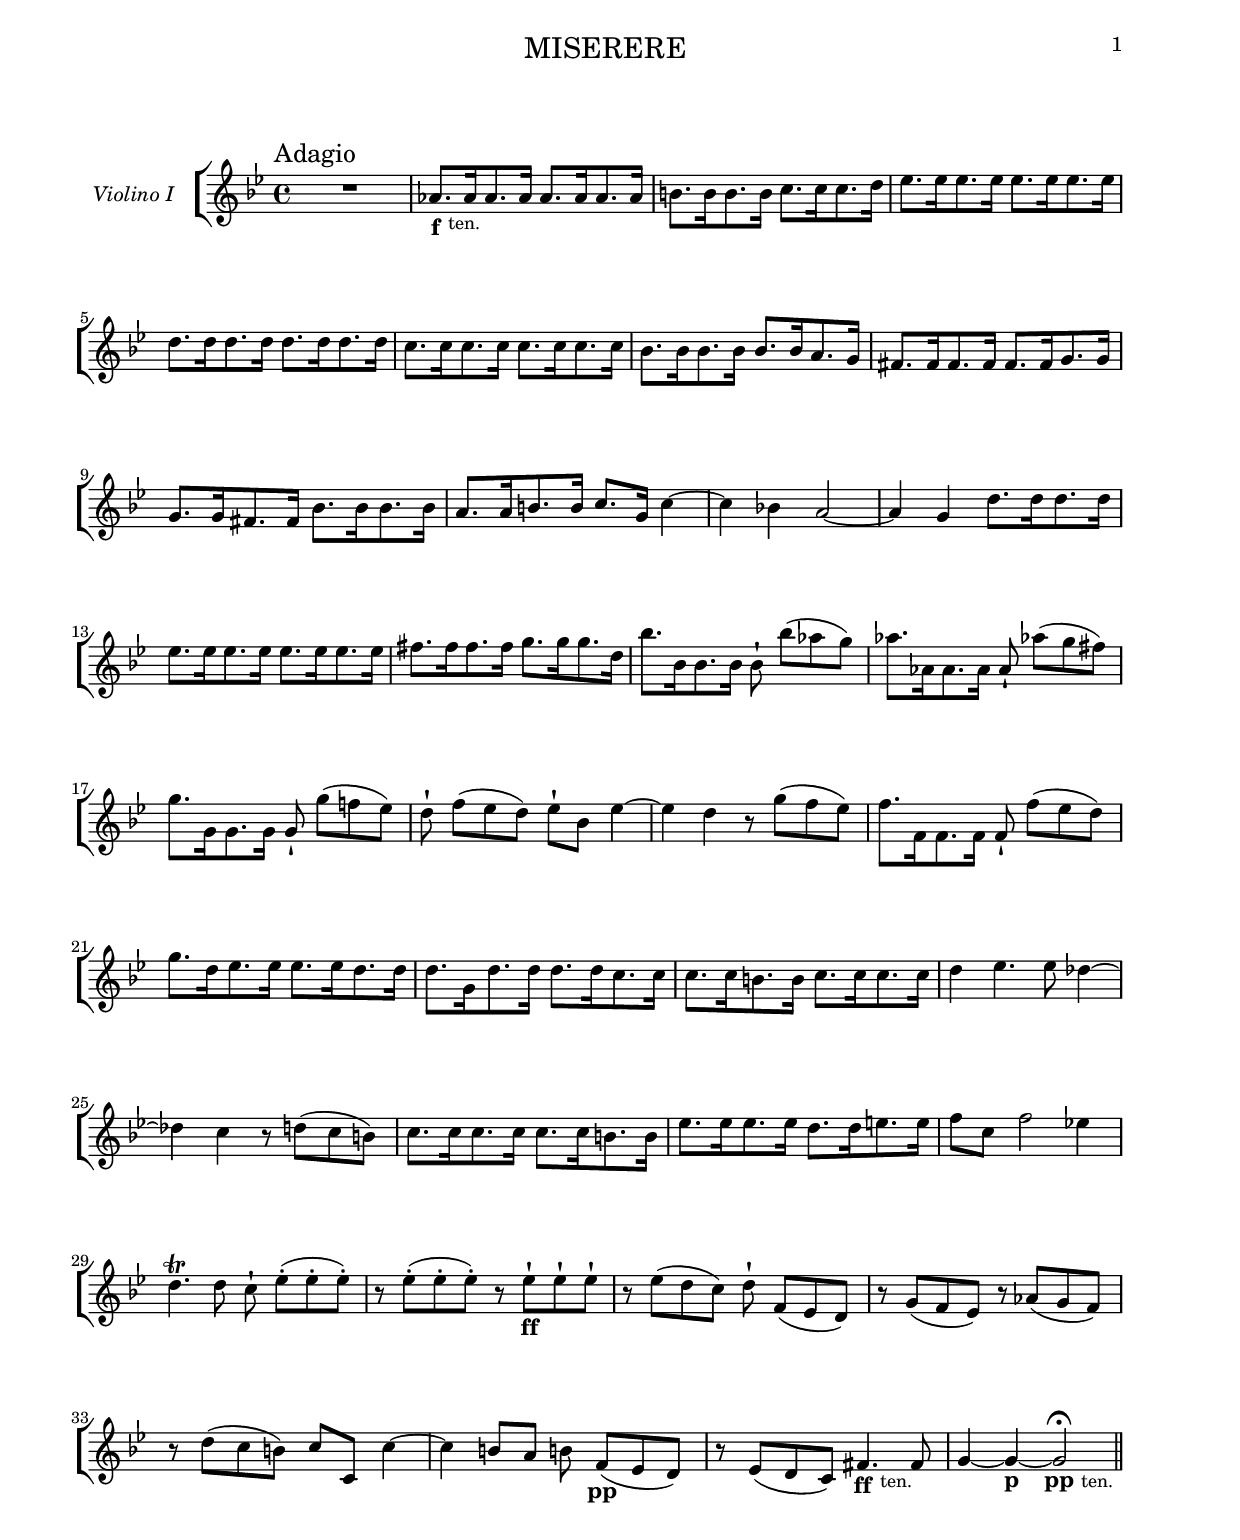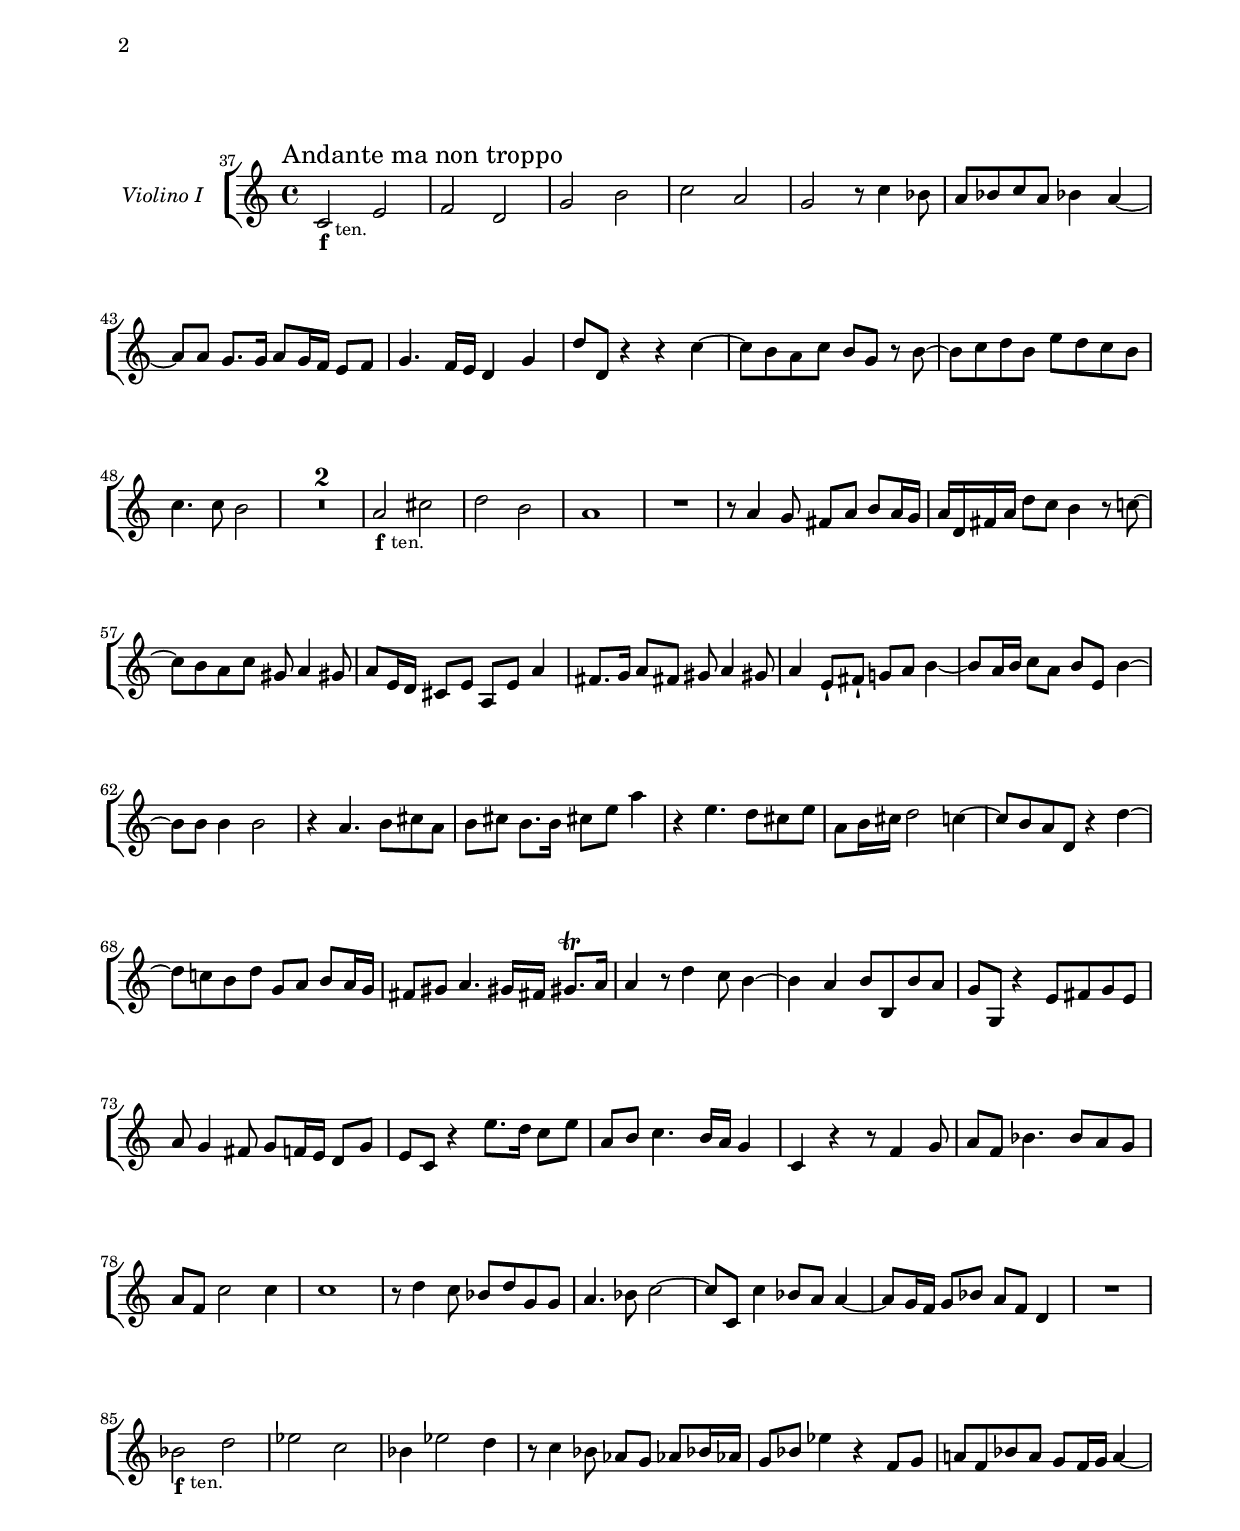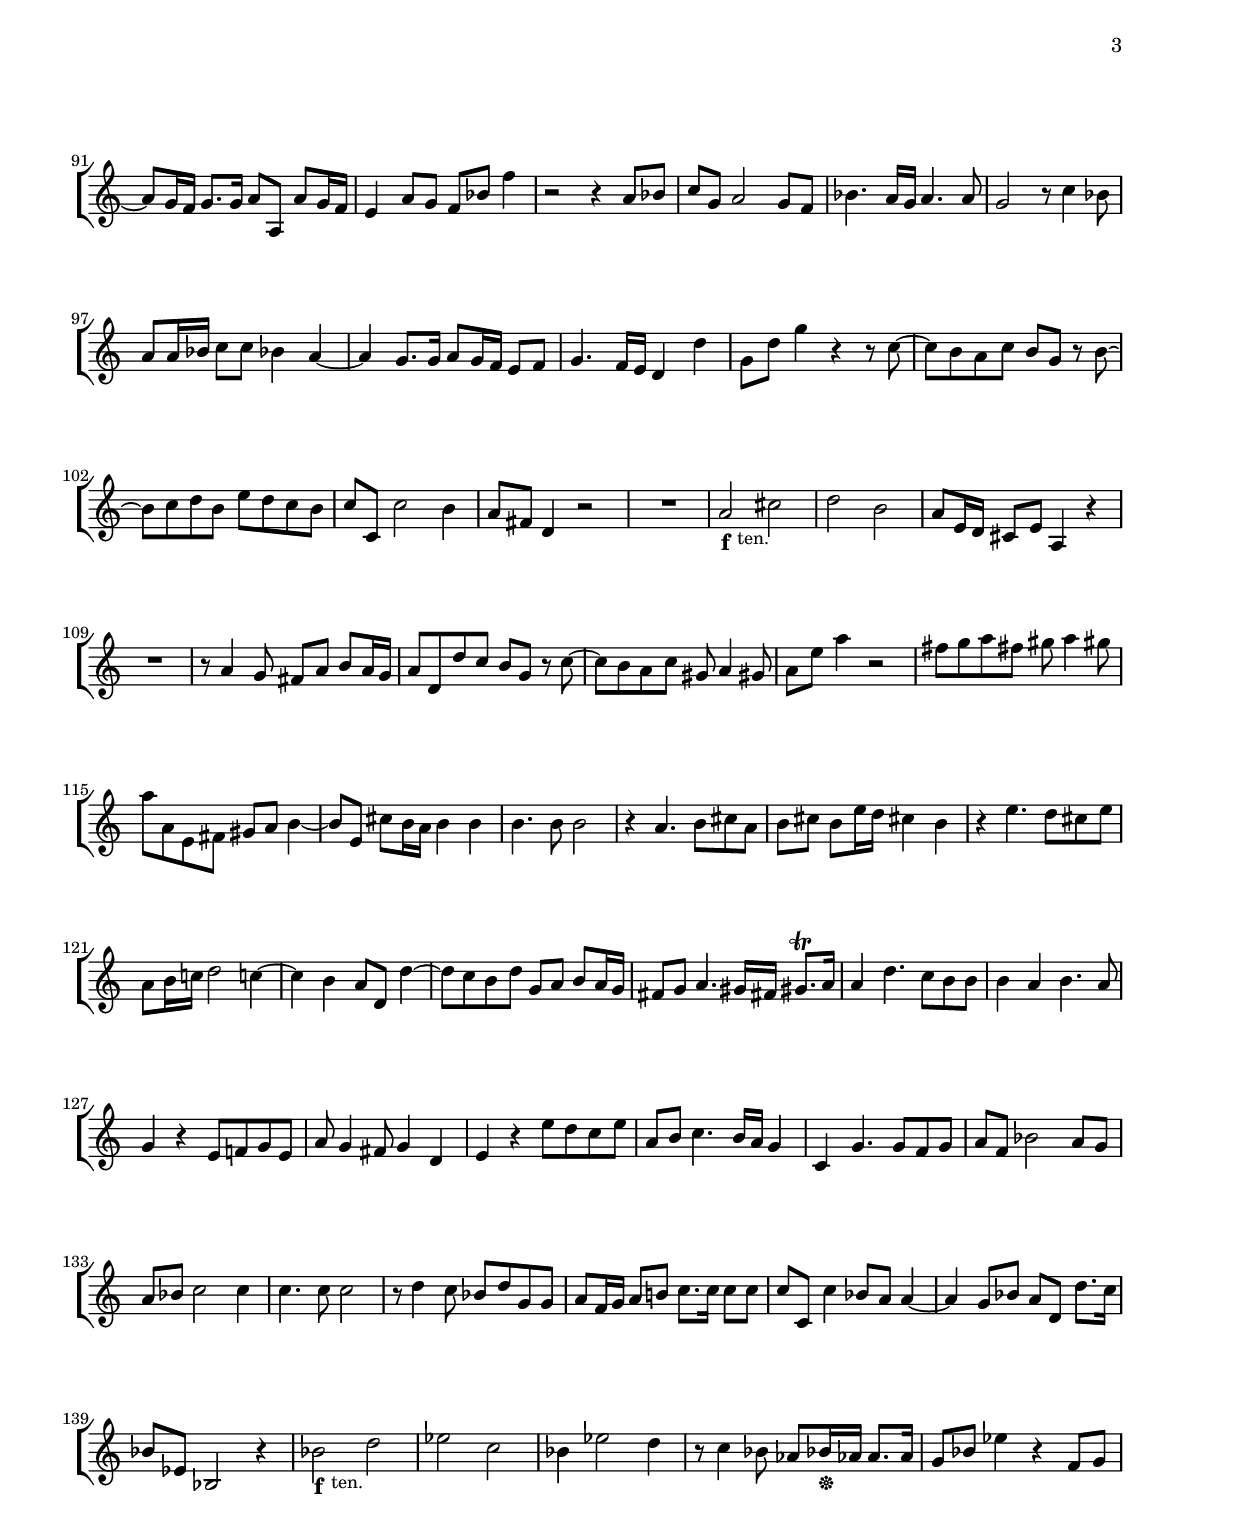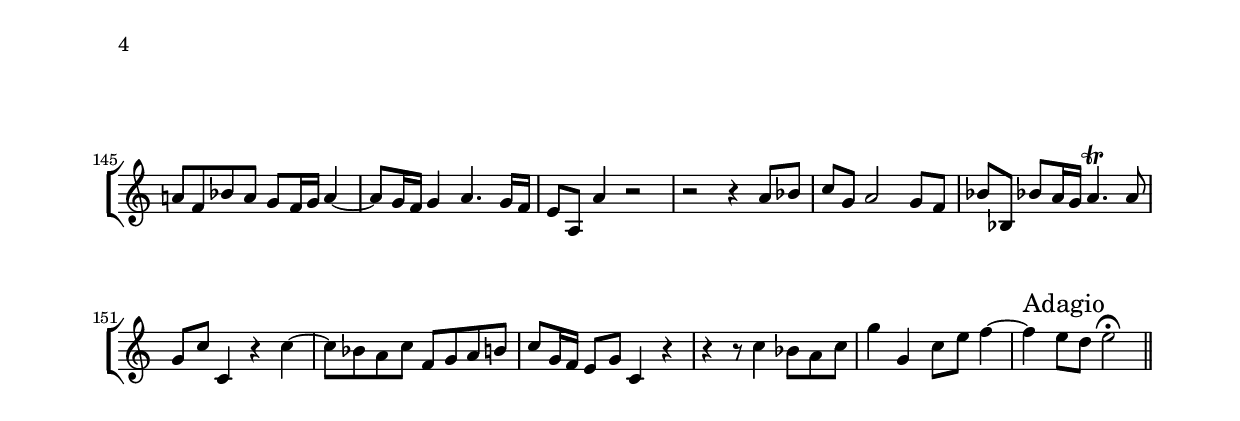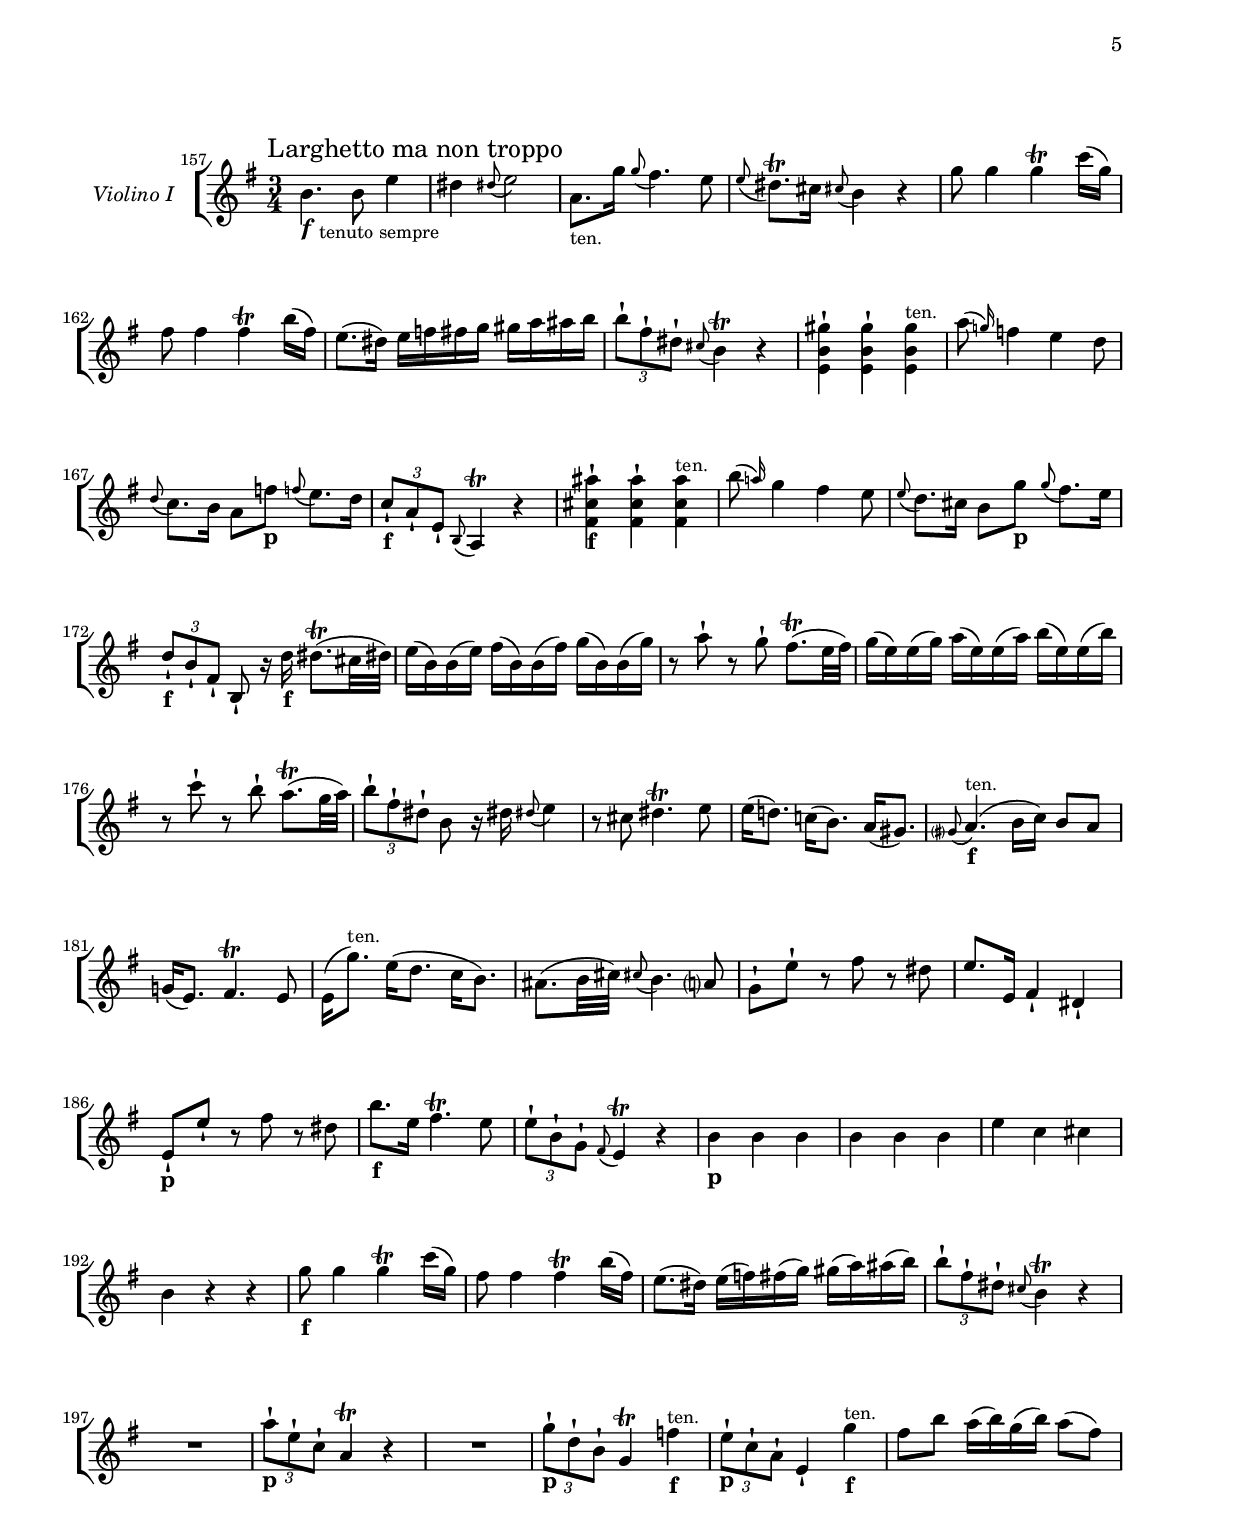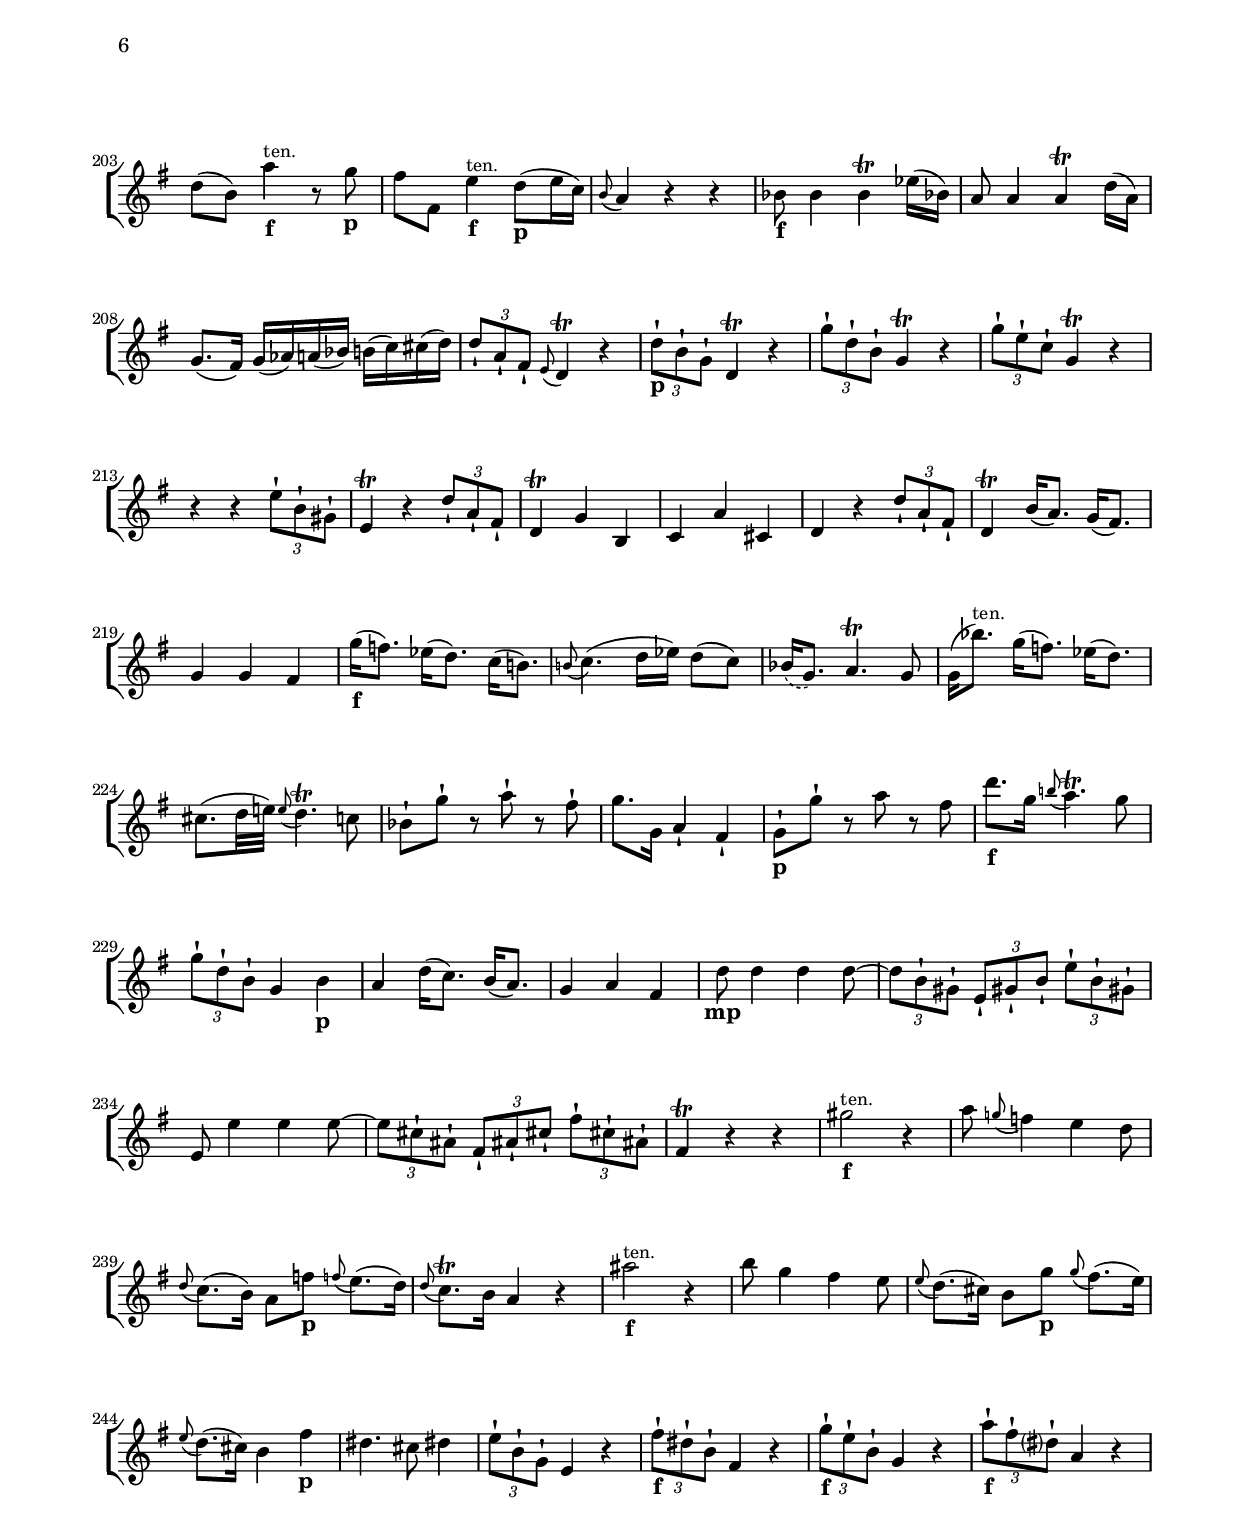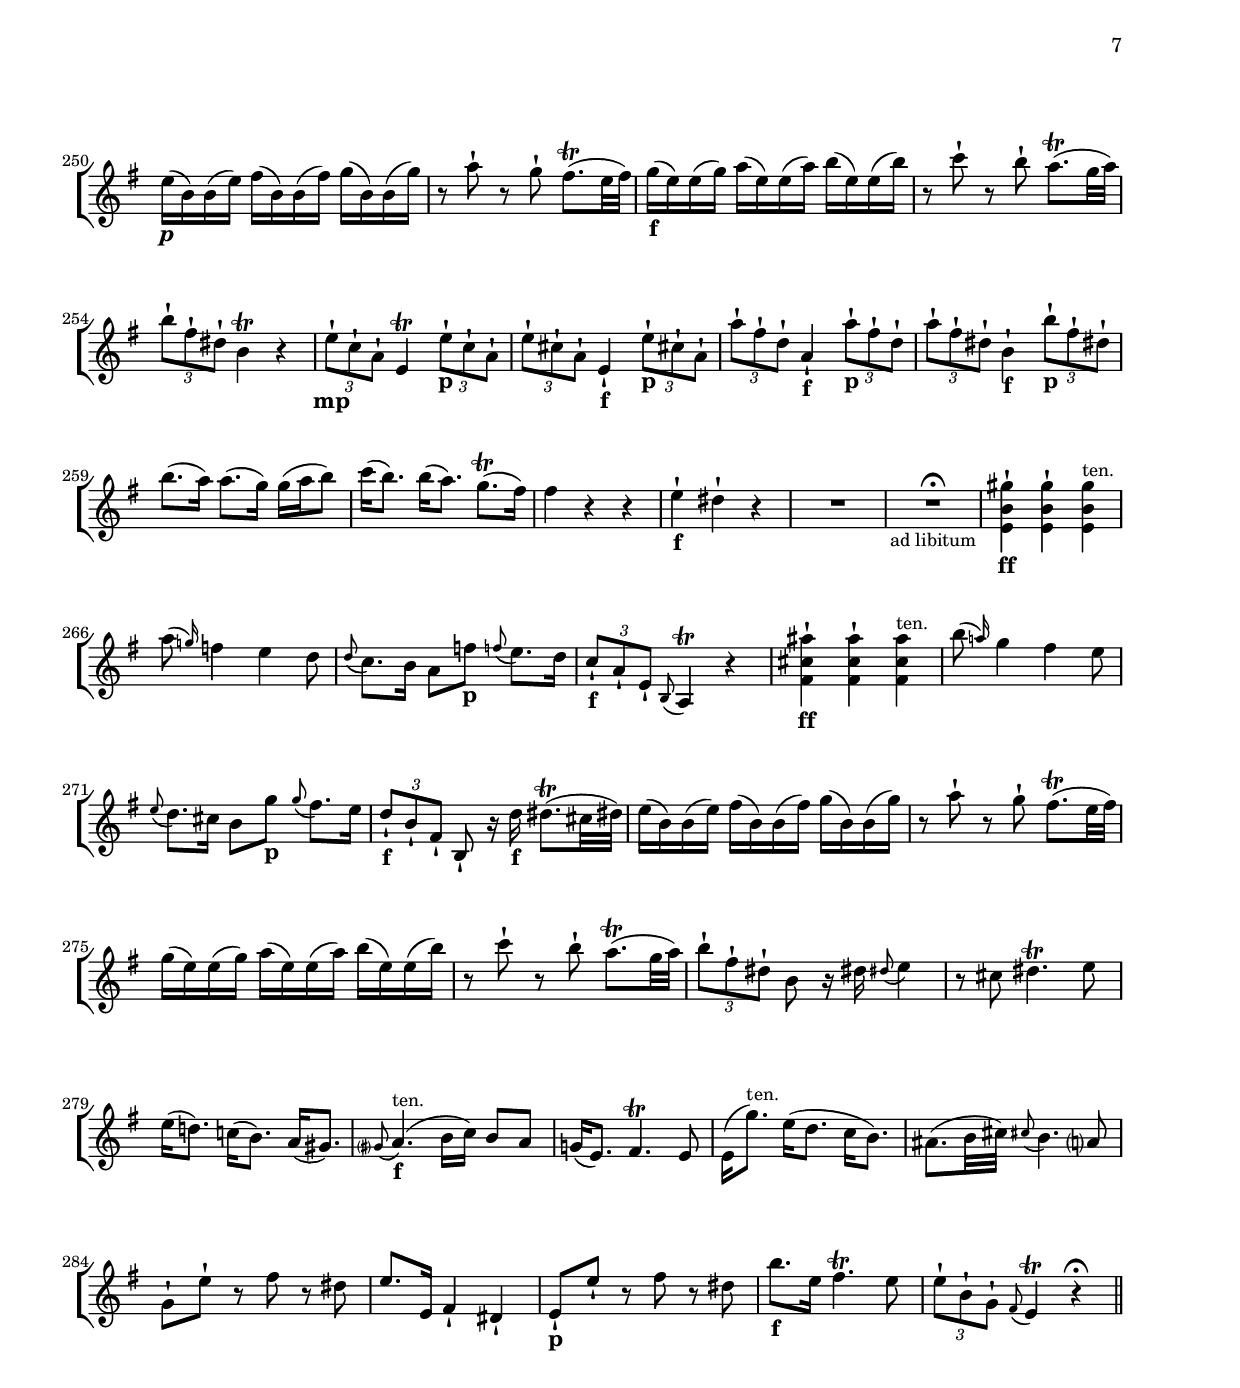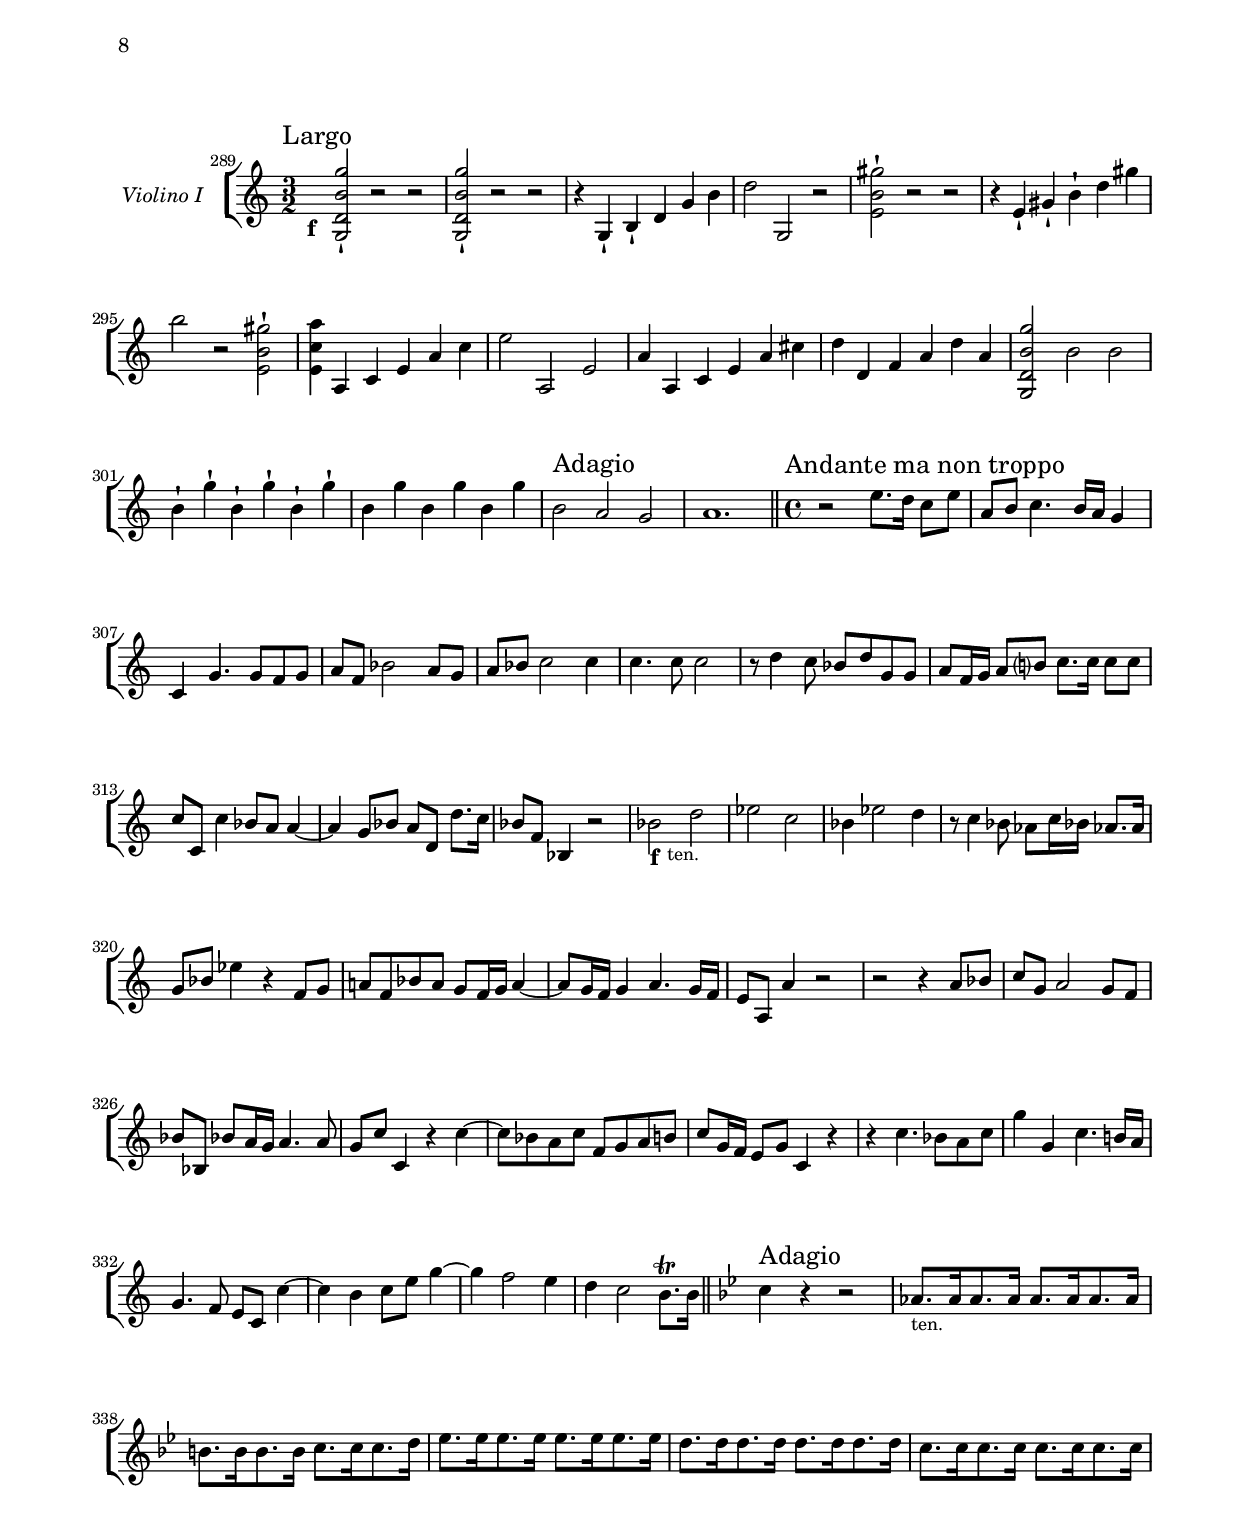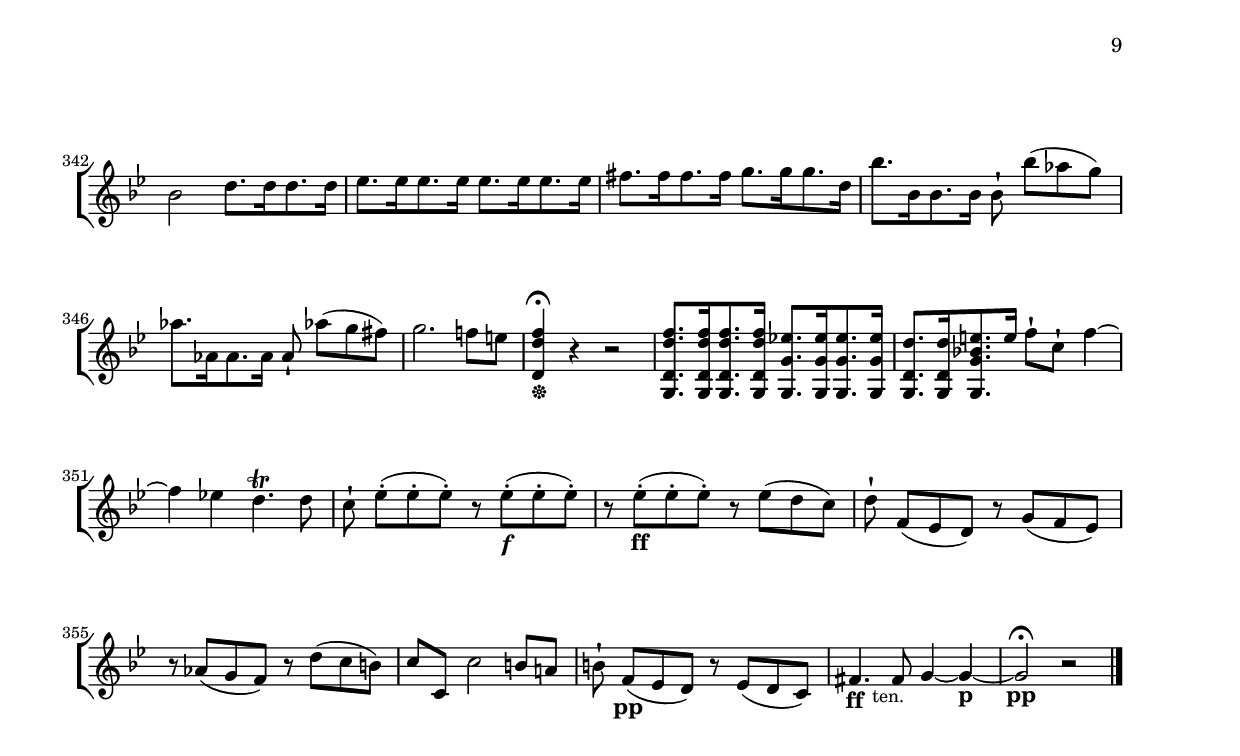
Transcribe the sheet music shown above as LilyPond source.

% (c) 2018 by Wolfgang Skala.
% This file is licensed under the Creative Commons Attribution-NonCommercial-ShareAlike 4.0 International License.
% To view a copy of this license, visit http://creativecommons.org/licenses/by-nc-sa/4.0/.

\version "2.18.0"

\include "../definitions.ly"

\paper {
	#(set-paper-size "a4" 'portrait)
	indent = 2\cm
	top-margin = 1.5\cm
	system-separator-markup = ##f
	system-system-spacing =
    #'((basic-distance . 17)
       (minimum-distance . 17)
       (padding . -100)
       (stretchability . 0))
	
	top-system-spacing =
    #'((basic-distance . 17)
       (minimum-distance . 17)
       (padding . -100)
       (stretchability . 0))
	
	top-markup-spacing =
    #'((basic-distance . 0)
       (minimum-distance . 0)
       (padding . -100)
       (stretchability . 0))
		
	markup-system-spacing =
    #'((basic-distance . 17)
       (minimum-distance . 17)
       (padding . -100)
       (stretchability . 0))
	
	last-bottom-spacing =
    #'((basic-distance . 0)
       (minimum-distance . 0)
       (padding . 0)
       (stretchability . 1.0e7))
}

#(set-global-staff-size 17.82)


\book {
	\bookpart {
		\header {
			movement = "MISERERE"
		}
		\paper {
			systems-per-page = #9
			page-count = #1
		}
		\score {
			<<
				\new StaffGroup <<
					\new Staff {
						\set Staff.instrumentName = "Violino I"
						\MiserereIViolinoI
					}
				>>
			>>
		}
	}
	\bookpart {
		\score {
			<<
				\new StaffGroup <<
					\new Staff {
						\set Staff.instrumentName = "Violino I"
						\MiserereIIViolinoI
					}
				>>
			>>
		}
	}
	\bookpart {
		\score {
			<<
				\new StaffGroup <<
					\new Staff {
						\set Staff.instrumentName = "Violino I"
						\GloriaPatriIViolinoI
					}
				>>
			>>
		}
	}
	\bookpart {
		\score {
			<<
				\new StaffGroup <<
					\new Staff {
						\set Staff.instrumentName = "Violino I"
						\GloriaPatriIIViolinoI
					}
				>>
			>>
		}
	}
}